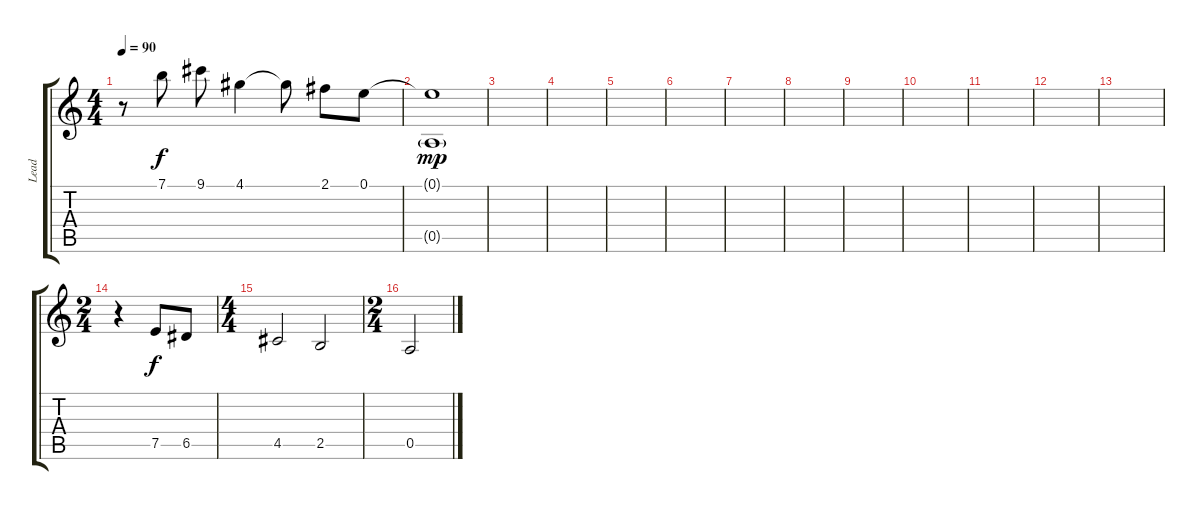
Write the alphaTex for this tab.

\track ("Lead" "Lead") {instrument distortionguitar}
\staff {score tabs}
\tuning (E4 B3 G3 D3 A2 E2) {hide}
\ts (4 4)
\tempo 90
\clef g2
\ks c
r.8{dy f} 7.1.8 9.1.8 4.1.4 4.1{t}.8 2.1.8 0.1.8 |
(0.1{t} 0.5{g}).1{dy mp} |
|
|
|
|
|
|
|
|
|
|
|
\ts (2 4)
r.4{volume 5 balance 5} 7.5.8{dy f} 6.5.8 |
\ts (4 4)
4.5.2 2.5.2 |
\ts (2 4)
0.5.2
